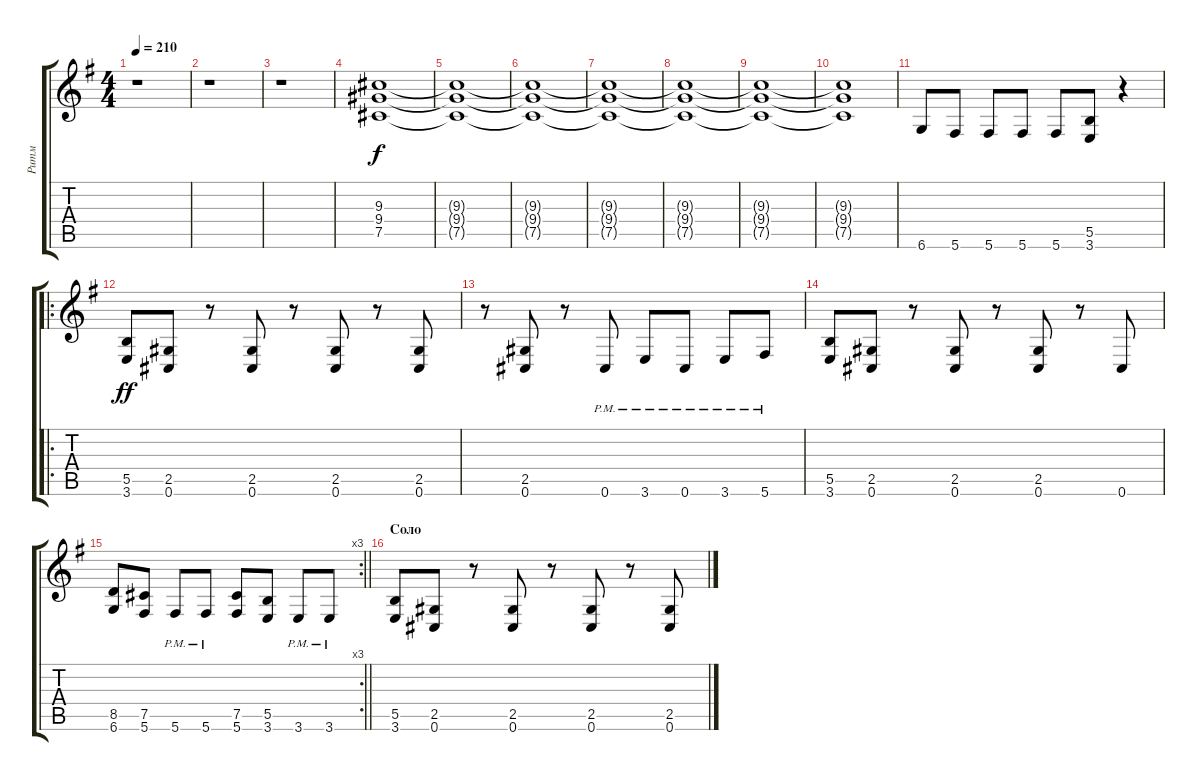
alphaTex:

\track ("Ритм" "Ритм") {instrument distortionguitar}
\staff {score tabs}
\tuning (Db4 Ab3 E3 B2 Gb2 Db2) {hide}
\ts (4 4)
\tempo 210
\clef g2
\ks g
r.1{dy f} |
r.1 |
r.1 |
(9.3 9.4 7.5).1 |
(9.3{t} 9.4{t} 7.5{t}).1 |
(9.3{t} 9.4{t} 7.5{t}).1 |
(9.3{t} 9.4{t} 7.5{t}).1 |
(9.3{t} 9.4{t} 7.5{t}).1 |
(9.3{t} 9.4{t} 7.5{t}).1 |
(9.3{t} 9.4{t} 7.5{t}).1 |
6.6.8 5.6.8 5.6.8 5.6.8 5.6.8 (5.5 3.6).8 r.4 |
\ro
(5.5 3.6).8{dy ff} (2.5 0.6).8 r.8 (2.5 0.6).8 r.8 (2.5 0.6).8 r.8 (2.5 0.6).8 |
r.8 (2.5 0.6).8 r.8 0.6{pm}.8 3.6{pm}.8 0.6{pm}.8 3.6{pm}.8 5.6{pm}.8 |
(5.5 3.6).8 (2.5 0.6).8 r.8 (2.5 0.6).8 r.8 (2.5 0.6).8 r.8 0.6.8 |
\rc 3
\barLineRight lightlight
(8.5 6.6).8 (7.5 5.6).8 5.6{pm}.8 5.6{pm}.8 (7.5 5.6).8 (5.5 3.6).8 3.6{pm}.8 3.6{pm}.8 |
\section ("" "Соло")
(5.5 3.6).8 (2.5 0.6).8 r.8 (2.5 0.6).8 r.8 (2.5 0.6).8 r.8 (2.5 0.6).8
